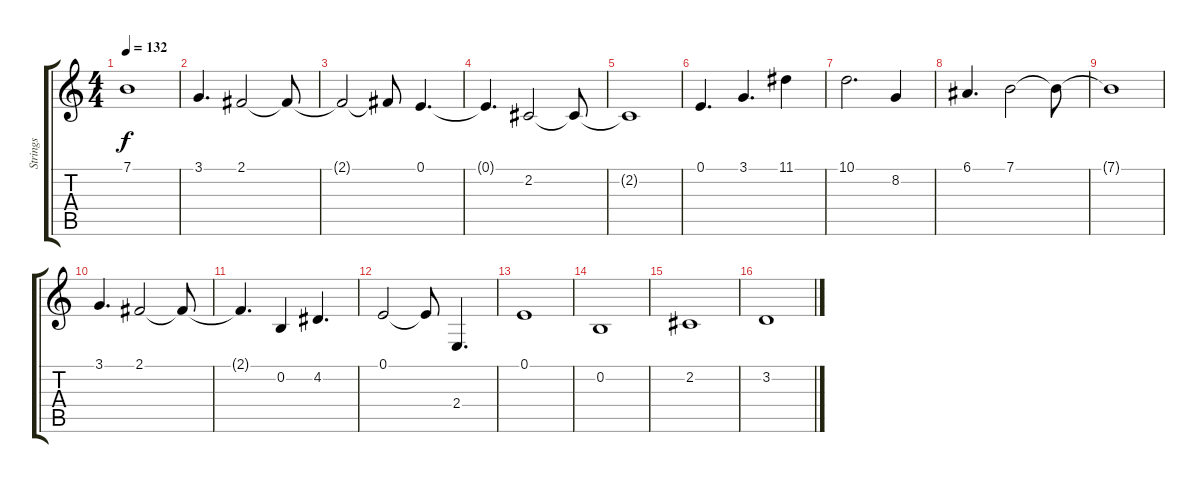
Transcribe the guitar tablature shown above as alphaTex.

\track ("Strings" "Strings") {instrument synthstrings2}
\staff {score tabs}
\tuning (E4 B3 G3 D3 A2 E2) {hide}
\ts (4 4)
\tempo 132
\clef g2
\ks c
7.1{t}.1{dy f} |
3.1.4{d} 2.1.2 2.1{t}.8 |
2.1{t}.2 2.1{t}.8 0.1.4{d} |
0.1{t}.4{d} 2.2.2 2.2{t}.8 |
2.2{t}.1 |
0.1.4{d} 3.1.4{d} 11.1.4 |
10.1.2{d} 8.2.4 |
6.1.4{d} 7.1.2 7.1{t}.8 |
7.1{t}.1 |
3.1.4{d} 2.1.2 2.1{t}.8 |
2.1{t}.4{d} 0.2.4 4.2.4{d} |
0.1.2 0.1{t}.8 2.4.4{d} |
0.1.1 |
0.2.1 |
2.2.1 |
3.2.1
